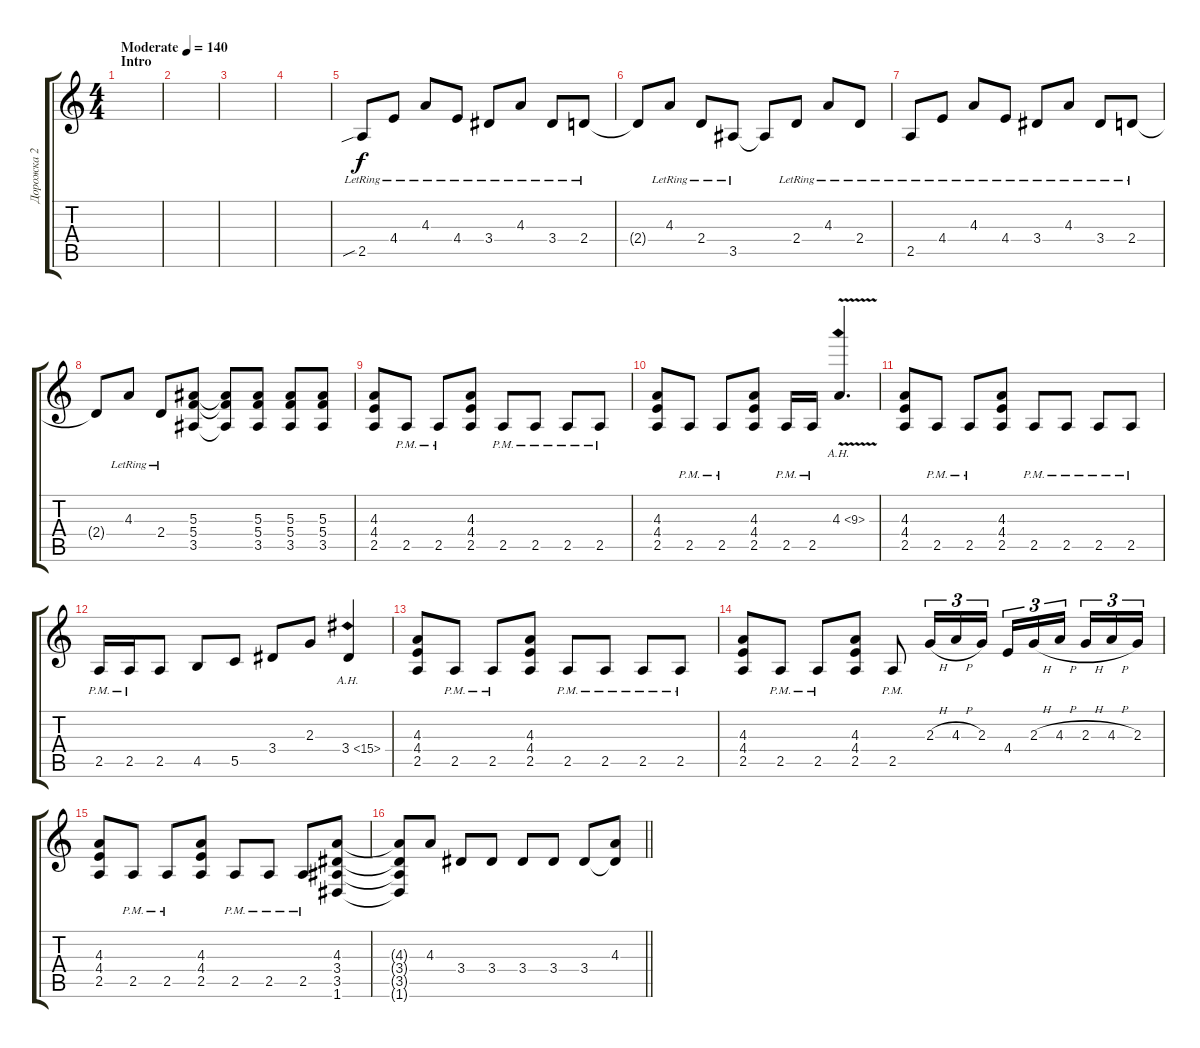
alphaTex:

\track ("Дорожка 2" "Дорожка 2") {instrument distortionguitar}
\staff {score tabs}
\tuning (D4 A3 F3 C3 G2 D2) {hide}
\ts (4 4)
\section ("" "Intro")
\tempo (140 "Moderate")
\clef g2
\ks c
|
|
|
|
2.5{sib lr}.8 4.4{lr}.8 4.3{lr}.8 4.4{lr}.8 3.4{lr}.8 4.3{lr}.8 3.4{lr}.8 2.4{lr}.8 |
2.4{t}.8 4.3{lr}.8 2.4{lr}.8 3.5{lr}.8 3.5{t}.8 2.4{lr}.8 4.3{lr}.8 2.4{lr}.8 |
2.5{lr}.8 4.4{lr}.8 4.3{lr}.8 4.4{lr}.8 3.4{lr}.8 4.3{lr}.8 3.4{lr}.8 2.4{lr}.8 |
2.4{t}.8 4.3{lr}.8 2.4{lr}.8 (5.3 5.4 3.5).8 (5.3{t} 5.4{t} 3.5{t}).8 (5.3 5.4 3.5).8 (5.3 5.4 3.5).8 (5.3 5.4 3.5).8 |
(4.3 4.4 2.5).8 2.5{pm}.8 2.5{pm}.8 (4.3 4.4 2.5).8 2.5{pm}.8 2.5{pm}.8 2.5{pm}.8 2.5{pm}.8 |
(4.3 4.4 2.5).8 2.5{pm}.8 2.5{pm}.8 (4.3 4.4 2.5).8 2.5{pm}.16 2.5{pm}.16 4.3{ah 5 v}.4{d} |
(4.3 4.4 2.5).8 2.5{pm}.8 2.5{pm}.8 (4.3 4.4 2.5).8 2.5{pm}.8 2.5{pm}.8 2.5{pm}.8 2.5{pm}.8 |
2.5{pm}.16 2.5{pm}.16 2.5.8 4.5.8 5.5.8 3.4.8 2.3.8 3.4{ah 12}.4 |
(4.3 4.4 2.5).8 2.5{pm}.8 2.5{pm}.8 (4.3 4.4 2.5).8 2.5{pm}.8 2.5{pm}.8 2.5{pm}.8 2.5{pm}.8 |
(4.3 4.4 2.5).8 2.5{pm}.8 2.5{pm}.8 (4.3 4.4 2.5).8 2.5{pm}.8 2.3{h}.16{tu (3 2)} 4.3{h}.16{tu (3 2)} 2.3.16{tu (3 2)} 4.4.16{tu (3 2)} 2.3{h}.16{tu (3 2)} 4.3{h}.16{tu (3 2) beam splitsecondary} 2.3{h}.16{tu (3 2)} 4.3{h}.16{tu (3 2)} 2.3.16{tu (3 2)} |
(4.3 4.4 2.5).8 2.5{pm}.8 2.5{pm}.8 (4.3 4.4 2.5).8 2.5{pm}.8 2.5{pm}.8 2.5{pm}.8 (4.3 3.4 3.5 1.6).8 |
\barLineRight lightlight
(4.3{t} 3.4{t} 3.5{t} 1.6{t}).8 4.3.8 3.4.8 3.4.8 3.4.8 3.4.8 3.4.8 (4.3 3.4{t}).8
